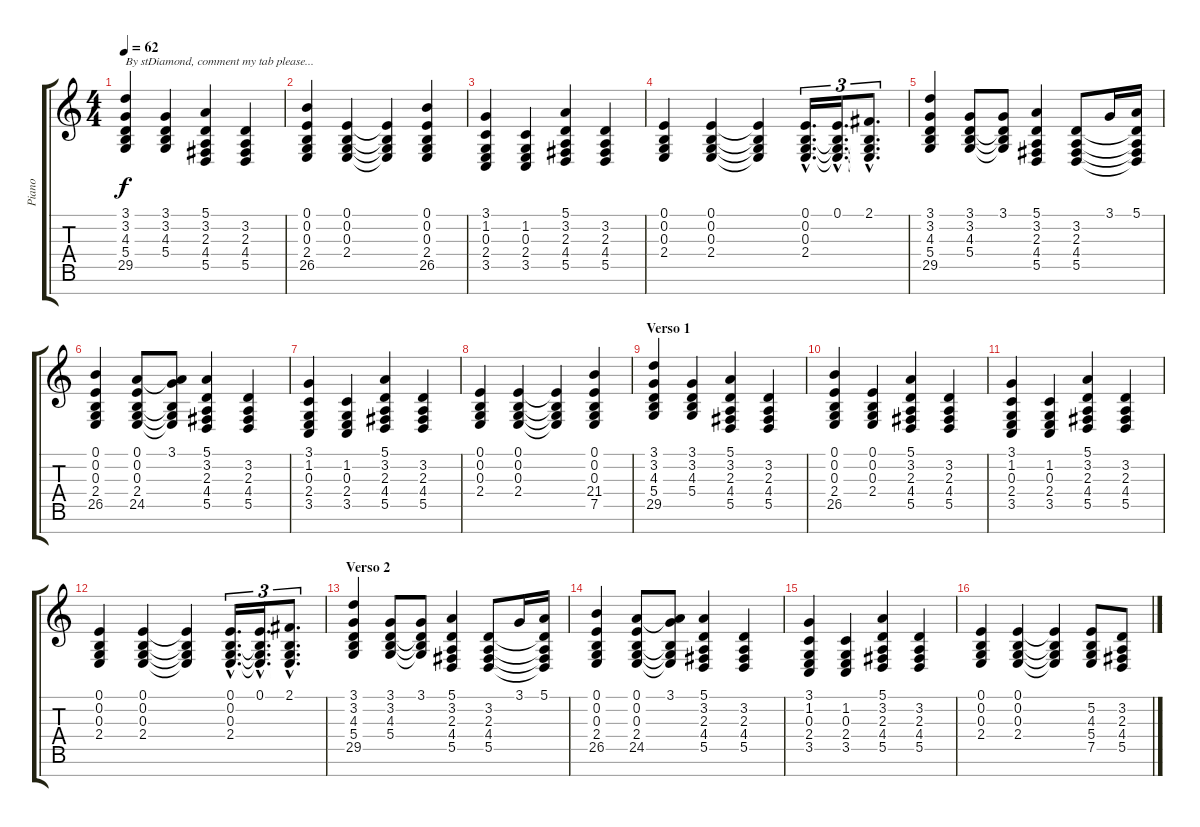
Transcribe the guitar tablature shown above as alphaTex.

\track ("Piano" "Piano") {instrument brightacousticpiano}
\staff {score tabs}
\tuning (E4 B3 G3 D3 A2 E2 B1) {hide}
\ts (4 4)
\tempo 62
\clef g2
\ks c
(3.1 3.2 4.3 5.4 29.5).4{txt "By stDiamond, comment my tab please..." dy f instrument brightacousticpiano} (3.1 3.2 4.3 5.4).4 (5.1 3.2 2.3 4.4 5.5).4 (3.2 2.3 4.4 5.5).4 |
(0.1 0.2 0.3 2.4 26.5).4 (0.1 0.2 0.3 2.4).4 (0.1{t} 0.2{t} 0.3{t} 2.4{t}).4 (0.1 0.2 0.3 2.4 26.5).4 |
(3.1 1.2 0.3 2.4 3.5).4 (1.2 0.3 2.4 3.5).4 (5.1 3.2 2.3 4.4 5.5).4 (3.2 2.3 4.4 5.5).4 |
(0.1 0.2 0.3 2.4).4 (0.1 0.2 0.3 2.4).4 (0.1{t} 0.2{t} 0.3{t} 2.4{t}).4 (0.1{hac} 0.2{hac} 0.3{hac} 2.4{hac}).16{d tu (3 2)} (0.1{hac} 0.2{hac t} 0.3{hac t} 2.4{hac t}).16{d tu (3 2)} (2.1{hac} 0.2{hac t} 0.3{hac t} 2.4{hac t}).8{d tu (3 2)} |
(3.1 3.2 4.3 5.4 29.5).4 (3.1 3.2 4.3 5.4).8 (3.1 3.2{t} 4.3{t} 5.4{t}).8 (5.1 3.2 2.3 4.4 5.5).4 (3.2 2.3 4.4 5.5).8 3.1.16 (5.1 3.2{t} 2.3{t} 4.4{t} 5.5{t}).16 |
(0.1 0.2 0.3 2.4 26.5).4 (0.1 0.2 0.3 2.4 24.5).8 (3.1 0.2{t} 0.3{t} 2.4{t} 24.5{t}).8 (5.1 3.2 2.3 4.4 5.5).4 (3.2 2.3 4.4 5.5).4 |
(3.1 1.2 0.3 2.4 3.5).4 (1.2 0.3 2.4 3.5).4 (5.1 3.2 2.3 4.4 5.5).4 (3.2 2.3 4.4 5.5).4 |
(0.1 0.2 0.3 2.4).4 (0.1 0.2 0.3 2.4).4 (0.1{t} 0.2{t} 0.3{t} 2.4{t}).4 (0.1 0.2 0.3 21.4 7.5).4 |
\section ("" "Verso 1")
(3.1 3.2 4.3 5.4 29.5).4 (3.1 3.2 4.3 5.4).4 (5.1 3.2 2.3 4.4 5.5).4 (3.2 2.3 4.4 5.5).4 |
(0.1 0.2 0.3 2.4 26.5).4 (0.1 0.2 0.3 2.4).4 (5.1 3.2 2.3 4.4 5.5).4 (3.2 2.3 4.4 5.5).4 |
(3.1 1.2 0.3 2.4 3.5).4 (1.2 0.3 2.4 3.5).4 (5.1 3.2 2.3 4.4 5.5).4 (3.2 2.3 4.4 5.5).4 |
(0.1 0.2 0.3 2.4).4 (0.1 0.2 0.3 2.4).4 (0.1{t} 0.2{t} 0.3{t} 2.4{t}).4 (0.1{hac} 0.2{hac} 0.3{hac} 2.4{hac}).16{d tu (3 2)} (0.1{hac} 0.2{hac t} 0.3{hac t} 2.4{hac t}).16{d tu (3 2)} (2.1{hac} 0.2{hac t} 0.3{hac t} 2.4{hac t}).8{d tu (3 2)} |
\section ("" "Verso 2")
(3.1 3.2 4.3 5.4 29.5).4 (3.1 3.2 4.3 5.4).8 (3.1 3.2{t} 4.3{t} 5.4{t}).8 (5.1 3.2 2.3 4.4 5.5).4 (3.2 2.3 4.4 5.5).8 3.1.16 (5.1 3.2{t} 2.3{t} 4.4{t} 5.5{t}).16 |
(0.1 0.2 0.3 2.4 26.5).4 (0.1 0.2 0.3 2.4 24.5).8 (3.1 0.2{t} 0.3{t} 2.4{t} 24.5{t}).8 (5.1 3.2 2.3 4.4 5.5).4 (3.2 2.3 4.4 5.5).4 |
(3.1 1.2 0.3 2.4 3.5).4 (1.2 0.3 2.4 3.5).4 (5.1 3.2 2.3 4.4 5.5).4 (3.2 2.3 4.4 5.5).4 |
(0.1 0.2 0.3 2.4).4 (0.1 0.2 0.3 2.4).4 (0.1{t} 0.2{t} 0.3{t} 2.4{t}).4 (5.2 4.3 5.4 7.5).8 (3.2 2.3 4.4 5.5).8
